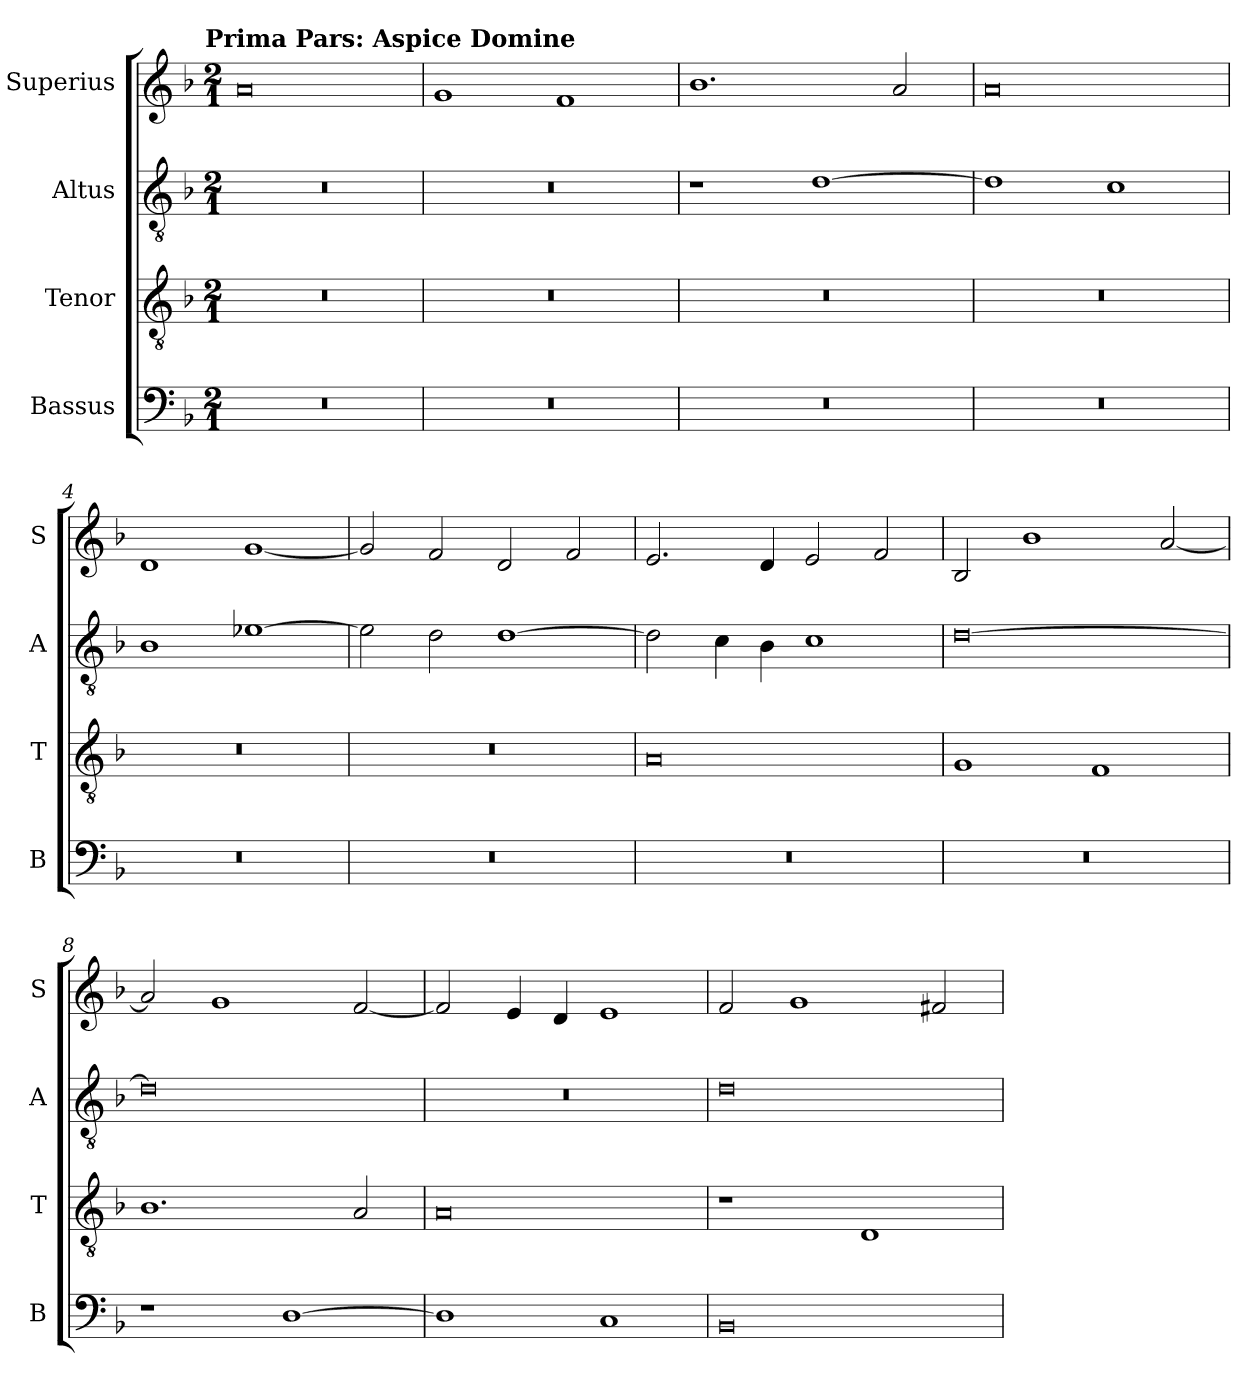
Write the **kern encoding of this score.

**kern	**kern	**kern	**kern
*part4	*part3	*part2	*part1
*staff4	*staff3	*staff2	*staff1
*I"Bassus	*I"Tenor	*I"Altus	*I"Superius
*I'B	*I'T	*I'A	*I'S
*clefF4	*clefGv2	*clefGv2	*clefG2
*k[b-]	*k[b-]	*k[b-]	*k[b-]
*F:	*F:	*F:	*F:
!!LO:TX:omd:t=Prima Pars&colon; Aspice Domine
*M2/1	*M2/1	*M2/1	*M2/1
=	=	=	=
0r	0r	0r	0a
=1	=1	=1	=1
0r	0r	0r	1g
.	.	.	1f
=2	=2	=2	=2
0r	0r	1r	1.b-
.	.	[1d	.
.	.	.	2a
=3	=3	=3	=3
0r	0r	1d]	0a
.	.	1c	.
=4	=4	=4	=4
0r	0r	1B-	1d
.	.	[1e-X	[1g
=5	=5	=5	=5
0r	0r	2e-]	2g]
.	.	2d	2f
.	.	[1d	2d
.	.	.	2f
=6	=6	=6	=6
0r	0A	2d]	2.e
.	.	4c	.
.	.	4B-	4d
.	.	1c	2e
.	.	.	2f
=7	=7	=7	=7
0r	1G	[0d	2B-
.	.	.	1b-
.	1F	.	.
.	.	.	[2a
=8	=8	=8	=8
1r	1.B-	0d]	2a]
.	.	.	1g
[1D	.	.	.
.	2A	.	[2f
=9	=9	=9	=9
1D]	0A	0r	2f]
.	.	.	4e
.	.	.	4d
1C	.	.	1e
=10	=10	=10	=10
0BB-	1r	0d	2f
.	.	.	1g
.	1D	.	.
.	.	.	2f#X
=	=	=	=
*-	*-	*-	*-
